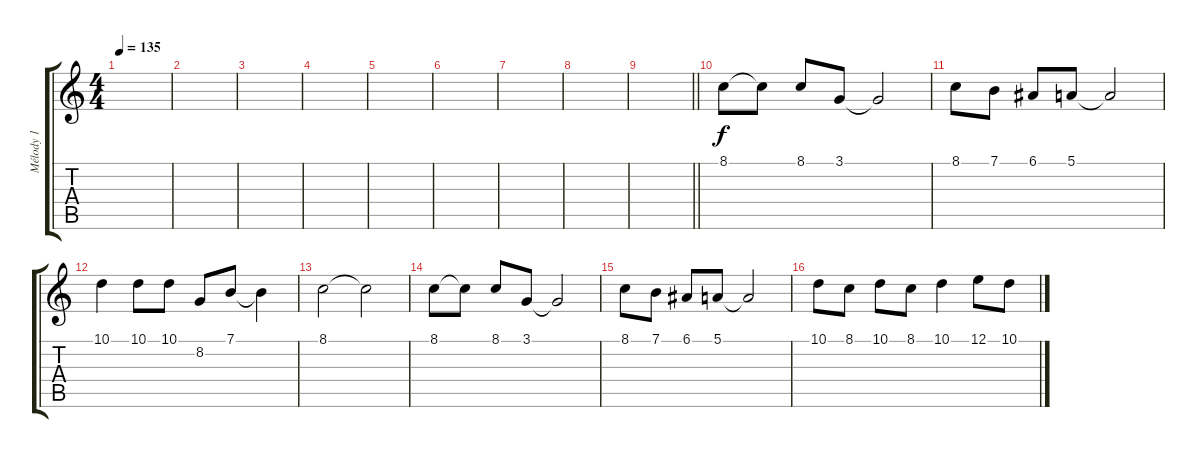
\track ("Mélody 1" "Mélody 1") {instrument honkytonkpiano}
\staff {score tabs}
\tuning (E4 B3 G3 D3 A2 E2) {hide}
\ts (4 4)
\tempo 135
\clef g2
\ks c
|
|
|
|
|
|
|
|
\barLineRight lightlight
|
8.1.8 8.1{t}.8 8.1.8 3.1.8 3.1{t}.2 |
8.1.8 7.1.8 6.1.8 5.1.8 5.1{t}.2 |
10.1.4 10.1.8 10.1.8 8.2.8 7.1.8 7.1{t}.4 |
8.1.2 8.1{t}.2 |
8.1.8 8.1{t}.8 8.1.8 3.1.8 3.1{t}.2 |
8.1.8 7.1.8 6.1.8 5.1.8 5.1{t}.2 |
10.1.8 8.1.8 10.1.8 8.1.8 10.1.4 12.1.8 10.1.8
